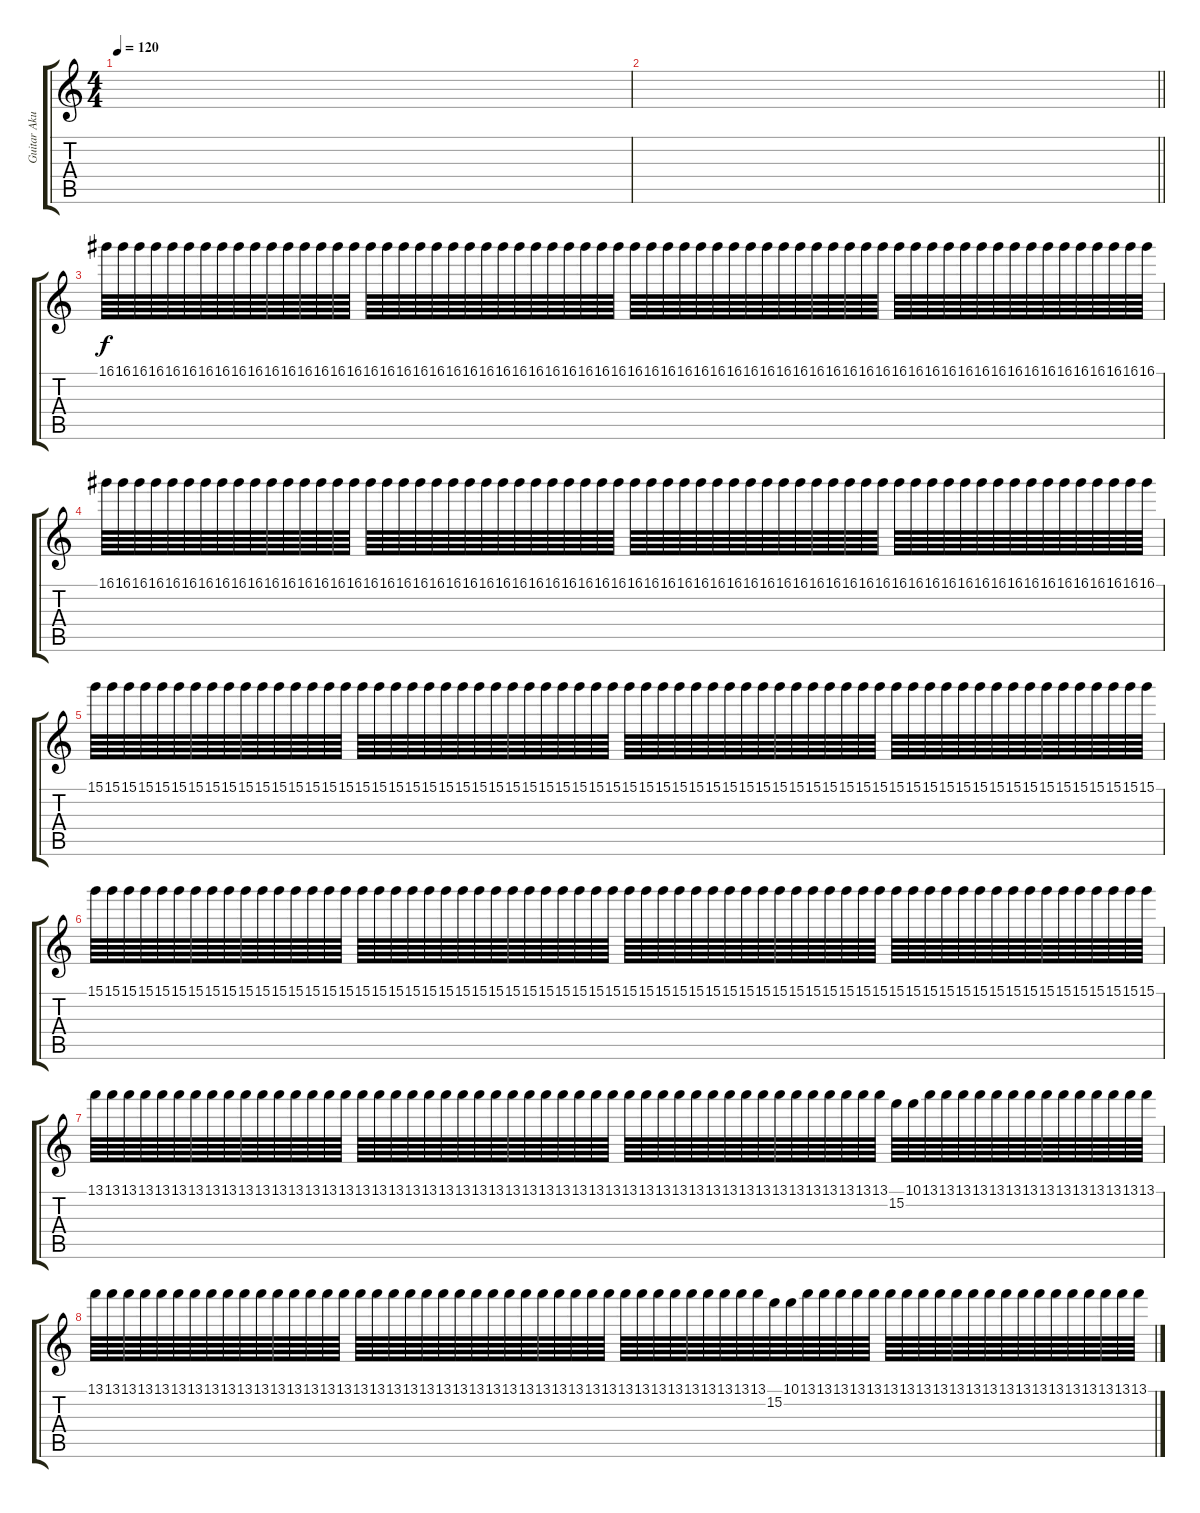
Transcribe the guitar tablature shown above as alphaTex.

\track ("Guitar Akustik" "Guitar Aku") {instrument acousticguitarsteel}
\staff {score tabs}
\tuning (E4 B3 G3 D3 A2 E2) {hide}
\ts (4 4)
\tempo 120
\clef g2
\ks c
|
\barLineRight lightlight
|
16.1.64 16.1.64 16.1.64 16.1.64 16.1.64 16.1.64 16.1.64 16.1.64 16.1.64 16.1.64 16.1.64 16.1.64 16.1.64 16.1.64 16.1.64 16.1.64 16.1.64 16.1.64 16.1.64 16.1.64 16.1.64 16.1.64 16.1.64 16.1.64 16.1.64 16.1.64 16.1.64 16.1.64 16.1.64 16.1.64 16.1.64 16.1.64 16.1.64 16.1.64 16.1.64 16.1.64 16.1.64 16.1.64 16.1.64 16.1.64 16.1.64 16.1.64 16.1.64 16.1.64 16.1.64 16.1.64 16.1.64 16.1.64 16.1.64 16.1.64 16.1.64 16.1.64 16.1.64 16.1.64 16.1.64 16.1.64 16.1.64 16.1.64 16.1.64 16.1.64 16.1.64 16.1.64 16.1.64 16.1.64 |
16.1.64 16.1.64 16.1.64 16.1.64 16.1.64 16.1.64 16.1.64 16.1.64 16.1.64 16.1.64 16.1.64 16.1.64 16.1.64 16.1.64 16.1.64 16.1.64 16.1.64 16.1.64 16.1.64 16.1.64 16.1.64 16.1.64 16.1.64 16.1.64 16.1.64 16.1.64 16.1.64 16.1.64 16.1.64 16.1.64 16.1.64 16.1.64 16.1.64 16.1.64 16.1.64 16.1.64 16.1.64 16.1.64 16.1.64 16.1.64 16.1.64 16.1.64 16.1.64 16.1.64 16.1.64 16.1.64 16.1.64 16.1.64 16.1.64 16.1.64 16.1.64 16.1.64 16.1.64 16.1.64 16.1.64 16.1.64 16.1.64 16.1.64 16.1.64 16.1.64 16.1.64 16.1.64 16.1.64 16.1.64 |
15.1.64 15.1.64 15.1.64 15.1.64 15.1.64 15.1.64 15.1.64 15.1.64 15.1.64 15.1.64 15.1.64 15.1.64 15.1.64 15.1.64 15.1.64 15.1.64 15.1.64 15.1.64 15.1.64 15.1.64 15.1.64 15.1.64 15.1.64 15.1.64 15.1.64 15.1.64 15.1.64 15.1.64 15.1.64 15.1.64 15.1.64 15.1.64 15.1.64 15.1.64 15.1.64 15.1.64 15.1.64 15.1.64 15.1.64 15.1.64 15.1.64 15.1.64 15.1.64 15.1.64 15.1.64 15.1.64 15.1.64 15.1.64 15.1.64 15.1.64 15.1.64 15.1.64 15.1.64 15.1.64 15.1.64 15.1.64 15.1.64 15.1.64 15.1.64 15.1.64 15.1.64 15.1.64 15.1.64 15.1.64 |
15.1.64 15.1.64 15.1.64 15.1.64 15.1.64 15.1.64 15.1.64 15.1.64 15.1.64 15.1.64 15.1.64 15.1.64 15.1.64 15.1.64 15.1.64 15.1.64 15.1.64 15.1.64 15.1.64 15.1.64 15.1.64 15.1.64 15.1.64 15.1.64 15.1.64 15.1.64 15.1.64 15.1.64 15.1.64 15.1.64 15.1.64 15.1.64 15.1.64 15.1.64 15.1.64 15.1.64 15.1.64 15.1.64 15.1.64 15.1.64 15.1.64 15.1.64 15.1.64 15.1.64 15.1.64 15.1.64 15.1.64 15.1.64 15.1.64 15.1.64 15.1.64 15.1.64 15.1.64 15.1.64 15.1.64 15.1.64 15.1.64 15.1.64 15.1.64 15.1.64 15.1.64 15.1.64 15.1.64 15.1.64 |
13.1.64 13.1.64 13.1.64 13.1.64 13.1.64 13.1.64 13.1.64 13.1.64 13.1.64 13.1.64 13.1.64 13.1.64 13.1.64 13.1.64 13.1.64 13.1.64 13.1.64 13.1.64 13.1.64 13.1.64 13.1.64 13.1.64 13.1.64 13.1.64 13.1.64 13.1.64 13.1.64 13.1.64 13.1.64 13.1.64 13.1.64 13.1.64 13.1.64 13.1.64 13.1.64 13.1.64 13.1.64 13.1.64 13.1.64 13.1.64 13.1.64 13.1.64 13.1.64 13.1.64 13.1.64 13.1.64 13.1.64 13.1.64 15.2.64 10.1.64 13.1.64 13.1.64 13.1.64 13.1.64 13.1.64 13.1.64 13.1.64 13.1.64 13.1.64 13.1.64 13.1.64 13.1.64 13.1.64 13.1.64 |
13.1.64 13.1.64 13.1.64 13.1.64 13.1.64 13.1.64 13.1.64 13.1.64 13.1.64 13.1.64 13.1.64 13.1.64 13.1.64 13.1.64 13.1.64 13.1.64 13.1.64 13.1.64 13.1.64 13.1.64 13.1.64 13.1.64 13.1.64 13.1.64 13.1.64 13.1.64 13.1.64 13.1.64 13.1.64 13.1.64 13.1.64 13.1.64 13.1.64 13.1.64 13.1.64 13.1.64 13.1.64 13.1.64 13.1.64 13.1.64 13.1.64 15.2.64 10.1.64 13.1.64 13.1.64 13.1.64 13.1.64 13.1.64 13.1.64 13.1.64 13.1.64 13.1.64 13.1.64 13.1.64 13.1.64 13.1.64 13.1.64 13.1.64 13.1.64 13.1.64 13.1.64 13.1.64 13.1.64 13.1.64
